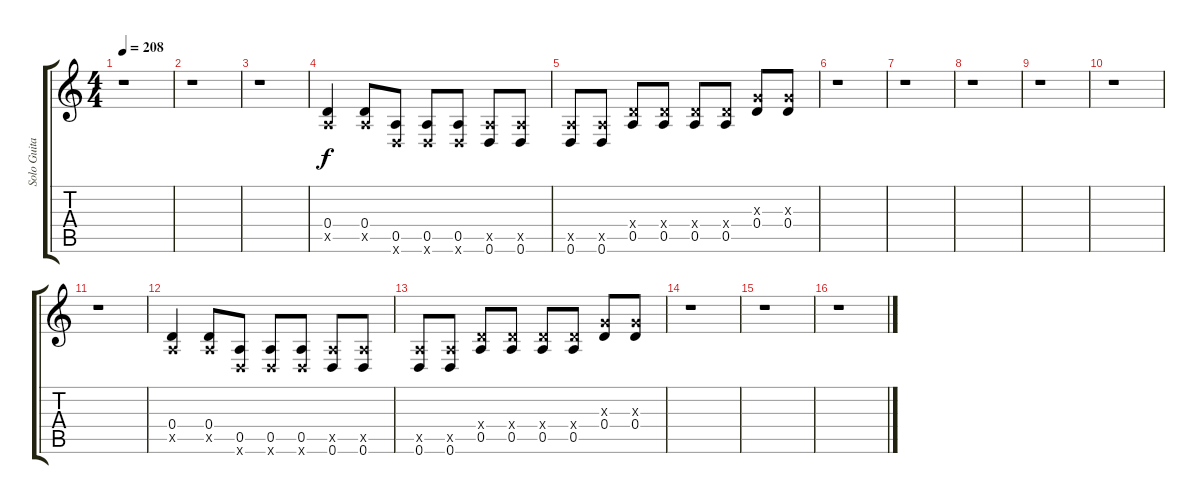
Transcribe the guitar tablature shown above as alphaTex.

\track ("Solo Guitar" "Solo Guita") {instrument distortionguitar}
\staff {score tabs}
\tuning (E4 B3 G3 D3 A2 D2) {hide}
\ts (4 4)
\tempo 208
\clef g2
\ks c
r.1{dy f} |
r.1 |
r.1 |
(0.4 0.5{x}).4{volume 8 balance 0 instrument guitarharmonics} (0.4 0.5{x}).8 (0.5 0.6{x}).8 (0.5 0.6{x}).8 (0.5 0.6{x}).8{balance 16} (0.5{x} 0.6).8 (0.5{x} 0.6).8 |
(0.5{x} 0.6).8 (0.5{x} 0.6).8 (0.4{x} 0.5).8 (0.4{x} 0.5).8 (0.4{x} 0.5).8 (0.4{x} 0.5).8 (0.3{x} 0.4).8 (0.3{x} 0.4).8 |
r.1 |
r.1 |
r.1 |
r.1 |
r.1 |
r.1 |
(0.4 0.5{x}).4{volume 8 balance 16 instrument guitarharmonics} (0.4 0.5{x}).8 (0.5 0.6{x}).8 (0.5 0.6{x}).8 (0.5 0.6{x}).8{balance 0} (0.5{x} 0.6).8 (0.5{x} 0.6).8 |
(0.5{x} 0.6).8{volume 13} (0.5{x} 0.6).8 (0.4{x} 0.5).8 (0.4{x} 0.5).8 (0.4{x} 0.5).8 (0.4{x} 0.5).8 (0.3{x} 0.4).8 (0.3{x} 0.4).8 |
r.1 |
r.1 |
r.1
